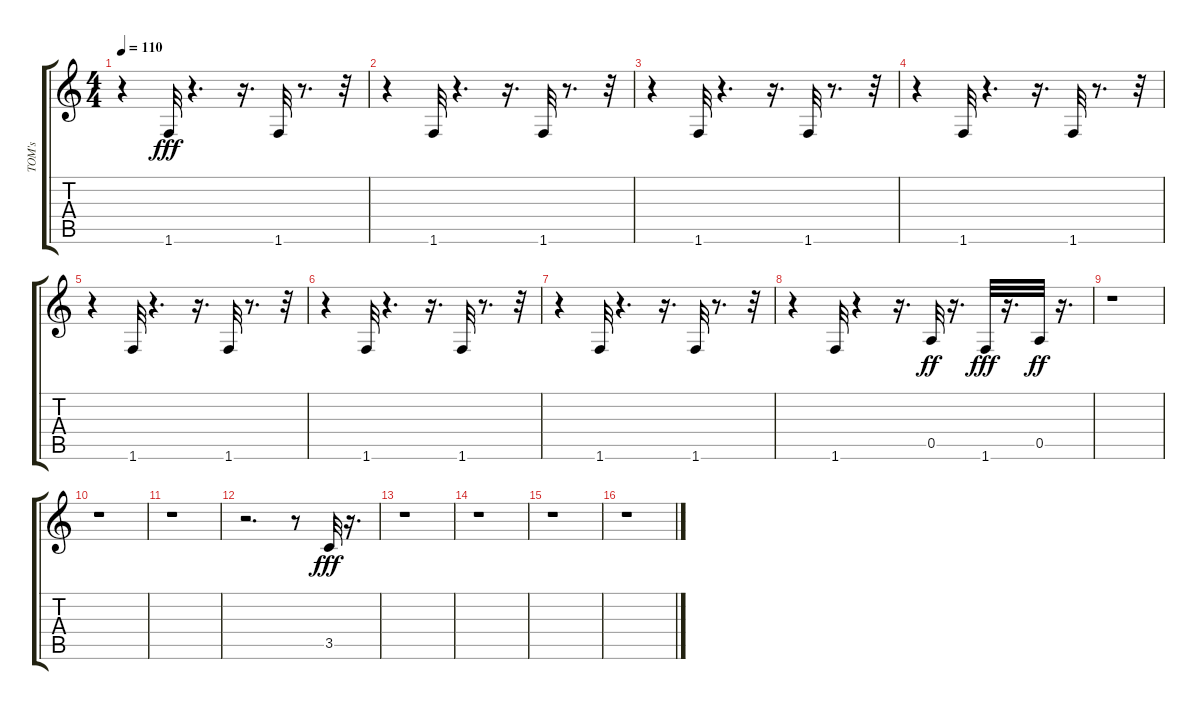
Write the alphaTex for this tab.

\track ("TOM's" "TOM's") {solo instrument acousticguitarsteel}
\staff {score tabs}
\tuning (E4 B3 G3 D3 A2 E2) {hide}
\ts (4 4)
\tempo 110
\clef g2
\ks c
r.4{dy fff} 1.6.32 r.4{d} r.16{d} 1.6.32 r.8{d} r.32 |
r.4 1.6.32 r.4{d} r.16{d} 1.6.32 r.8{d} r.32 |
r.4 1.6.32 r.4{d} r.16{d} 1.6.32 r.8{d} r.32 |
r.4 1.6.32 r.4{d} r.16{d} 1.6.32 r.8{d} r.32 |
r.4 1.6.32 r.4{d} r.16{d} 1.6.32 r.8{d} r.32 |
r.4 1.6.32 r.4{d} r.16{d} 1.6.32 r.8{d} r.32 |
r.4 1.6.32 r.4{d} r.16{d} 1.6.32 r.8{d} r.32 |
r.4 1.6.32 r.4 r.16{d} 0.5.32{dy ff} r.16{d} 1.6.32{dy fff} r.16{d} 0.5.32{dy ff} r.16{d} |
r.1 |
r.1 |
r.1 |
r.2{d} r.8 3.5.32{dy fff} r.16{d} |
r.1 |
r.1 |
r.1 |
r.1
